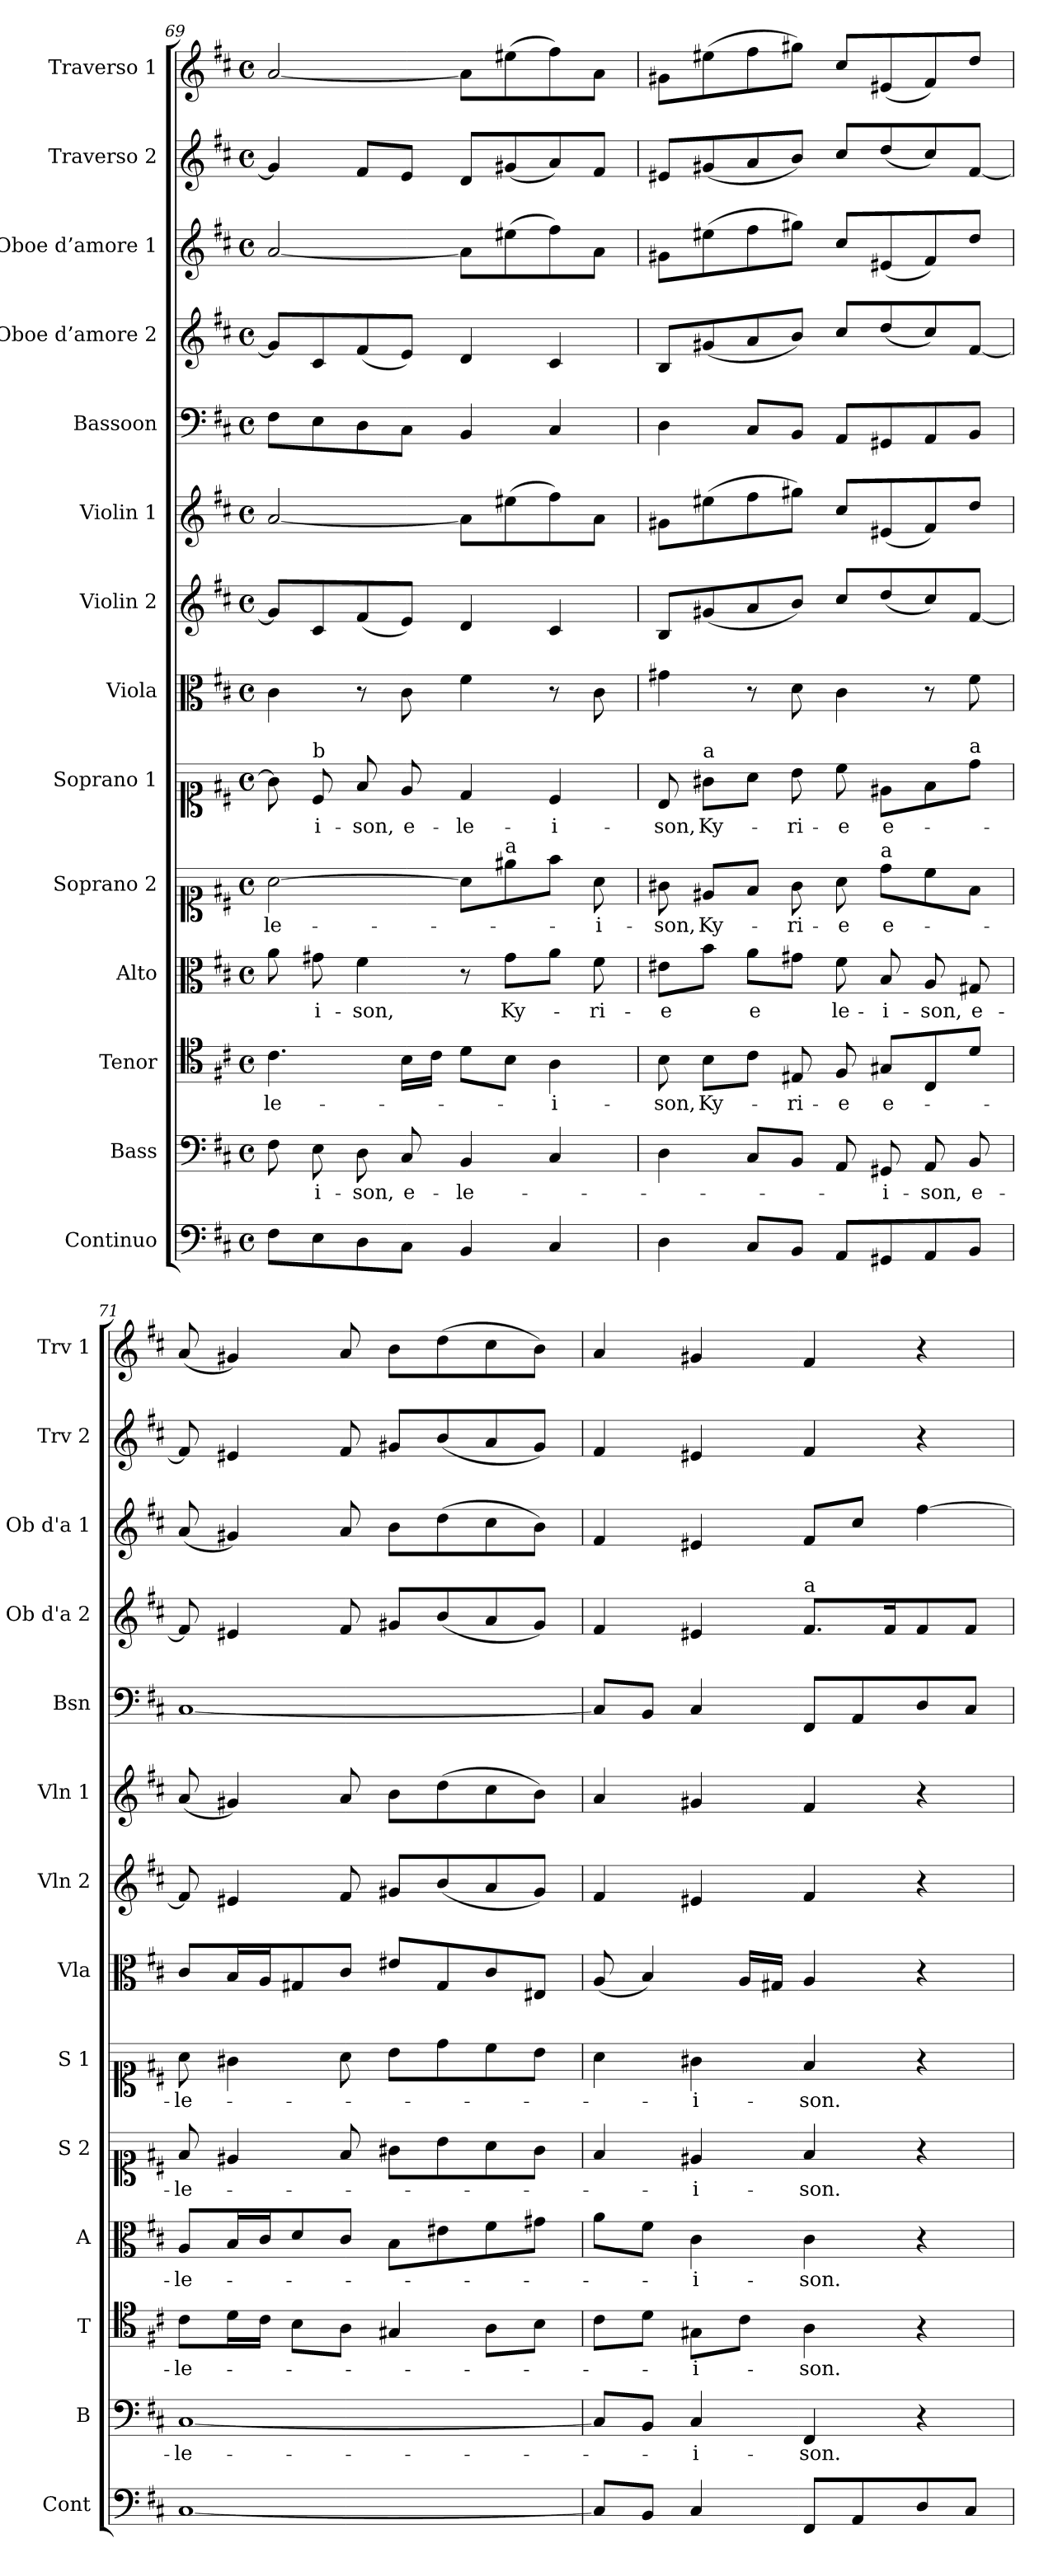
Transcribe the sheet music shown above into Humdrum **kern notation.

**kern	**kern	**text	**kern	**text	**kern	**text	**kern	**text	**kern	**text	**kern	**kern	**kern	**kern	**kern	**kern	**kern	**kern
*part14	*part13	*part13	*part12	*part12	*part11	*part11	*part10	*part10	*part9	*part9	*part8	*part7	*part6	*part5	*part4	*part3	*part2	*part1
*staff14	*staff13	*staff13	*staff12	*staff12	*staff11	*staff11	*staff10	*staff10	*staff9	*staff9	*staff8	*staff7	*staff6	*staff5	*staff4	*staff3	*staff2	*staff1
*I"Continuo	*I"Bass	*	*I"Tenor	*	*I"Alto	*	*I"Soprano 2	*	*I"Soprano 1	*	*I"Viola	*I"Violin 2	*I"Violin 1	*I"Bassoon	*I"Oboe d’amore 2	*I"Oboe d’amore 1	*I"Traverso 2	*I"Traverso 1
*I'Cont	*I'B	*	*I'T	*	*I'A	*	*I'S 2	*	*I'S 1	*	*I'Vla	*I'Vln 2	*I'Vln 1	*I'Bsn	*I'Ob d'a 2	*I'Ob d'a 1	*I'Trv 2	*I'Trv 1
*clefF4	*clefF4	*	*clefC4	*	*clefC3	*	*clefC1	*	*clefC1	*	*clefC3	*clefG2	*clefG2	*clefF4	*clefG2	*clefG2	*clefG2	*clefG2
*k[f#c#]	*k[f#c#]	*	*k[f#c#]	*	*k[f#c#]	*	*k[f#c#]	*	*k[f#c#]	*	*k[f#c#]	*k[f#c#]	*k[f#c#]	*k[f#c#]	*k[f#c#]	*k[f#c#]	*k[f#c#]	*k[f#c#]
*M4/4	*M4/4	*	*M4/4	*	*M4/4	*	*M4/4	*	*M4/4	*	*M4/4	*M4/4	*M4/4	*M4/4	*M4/4	*M4/4	*M4/4	*M4/4
*met(c)	*met(c)	*	*met(c)	*	*met(c)	*	*met(c)	*	*met(c)	*	*met(c)	*met(c)	*met(c)	*met(c)	*met(c)	*met(c)	*met(c)	*met(c)
=69	=69	=69	=69	=69	=69	=69	=69	=69	=69	=69	=69	=69	=69	=69	=69	=69	=69	=69
!	!	!	!	!LO:LY:b	!	!	!	!LO:LY:b	!	!	!	!	!	!	!	!	!	!
8F#\L	8F#\	.	4.c#\	-le-	8a\	.	[2a\	-le-	8g#\]	.	4c#\	8g#/L]	[2a/	8F#\L	8g#/L]	[2a/	4g#/]	[2a/
!	!	!	!	!	!	!	!	!	!LO:TX:a:t=b	!	!	!	!	!	!	!	!	!
!	!	!LO:LY:b	!	!	!	!LO:LY:b	!	!	!	!LO:LY:b	!	!	!	!	!	!	!	!
8E\	8E\	-i-	.	.	8g#X\	-i-	.	.	8c#/	-i-	.	8c#/	.	8E\	8c#/	.	.	.
!	!	!LO:LY:b	!	!	!	!LO:LY:b	!	!	!	!LO:LY:b	!	!	!	!	!	!	!	!
8D\	8D\	-son,	.	.	4f#\	-son,	.	.	8f#/	-son,	8r	(8f#/	.	8D\	(8f#/	.	8f#/L	.
!	!	!LO:LY:b	!	!	!	!	!	!	!	!LO:LY:b	!	!	!	!	!	!	!	!
8C#\J	8C#/	e-	16B\LL	.	.	.	.	.	8e/	e-	8c#\	8e/J)	.	8C#\J	8e/J)	.	8e/J	.
.	.	.	16c#\JJ	.	.	.	.	.	.	.	.	.	.	.	.	.	.	.
!	!	!LO:LY:b	!	!	!	!	!	!	!	!LO:LY:b	!	!	!	!	!	!	!	!
4BB/	4BB/	-le-	8d\L	.	8r	.	8a\L]	.	4d/	-le-	4f#\	4d/	8a\L]	4BB/	4d/	8a\L]	8d/L	8a\L]
!	!	!	!	!	!	!	!LO:TX:a:t=a	!	!	!	!	!	!	!	!	!	!	!
!	!	!	!	!	!	!LO:LY:b	!	!	!	!	!	!	!	!	!	!	!	!
.	.	.	8B\J	.	8g#\L	Ky-	8ee#X\	.	.	.	.	.	(8ee#X\	.	.	(8ee#X\	(8g#X/	(8ee#X\
!	!	!	!	!LO:LY:b	!	!	!	!	!	!LO:LY:b	!	!	!	!	!	!	!	!
4C#/	4C#/	.	4A\	-i-	8a\J	.	8ff#\J	.	4c#/	-i-	8r	4c#/	8ff#\)	4C#/	4c#/	8ff#\)	8a/)	8ff#\)
!	!	!	!	!	!	!LO:LY:b	!	!LO:LY:b	!	!	!	!	!	!	!	!	!	!
.	.	.	.	.	8f#\	-ri-	8a\	-i-	.	.	8c#\	.	8a\J	.	.	8a\J	8f#/J	8a\J
=70	=70	=70	=70	=70	=70	=70	=70	=70	=70	=70	=70	=70	=70	=70	=70	=70	=70	=70
!	!	!	!	!LO:LY:b	!	!LO:LY:b	!	!LO:LY:b	!	!LO:LY:b	!	!	!	!	!	!	!	!
4D\	4D\	.	8B\	-son,	8e#X\L	-e	8g#X\	-son,	8B/	-son,	4g#X\	8B/L	8g#X\L	4D\	8B/L	8g#X\L	8e#X/L	8g#X\L
!	!	!	!	!	!	!	!	!	!LO:TX:a:t=a	!	!	!	!	!	!	!	!	!
!	!	!	!	!LO:LY:b	!	!	!	!LO:LY:b	!	!LO:LY:b	!	!	!	!	!	!	!	!
.	.	.	8B\L	Ky-	8b\J	.	8e#X/L	Ky-	8g#X\L	Ky-	.	(8g#X/	(8ee#X\	.	(8g#X/	(8ee#X\	(8g#X/	(8ee#X\
!	!	!	!	!	!	!LO:LY:b	!	!	!	!	!	!	!	!	!	!	!	!
8C#/L	8C#/L	.	8c#\J	.	8a\L	e	8f#/J	.	8a\J	.	8r	8a/	8ff#\	8C#/L	8a/	8ff#\	8a/	8ff#\
!	!	!	!	!LO:LY:b	!	!	!	!LO:LY:b	!	!LO:LY:b	!	!	!	!	!	!	!	!
8BB/J	8BB/J	.	8E#X/	-ri-	8g#X\J	.	8g#\	-ri-	8b\	-ri-	8d\	8b/J)	8gg#X\J)	8BB/J	8b/J)	8gg#X\J)	8b/J)	8gg#X\J)
!	!	!	!	!LO:LY:b	!	!LO:LY:b	!	!LO:LY:b	!	!LO:LY:b	!	!	!	!	!	!	!	!
8AA/L	8AA/	.	8F#/	-e	8f#\	le-	8a\	-e	8cc#\	-e	4c#\	8cc#/L	8cc#/L	8AA/L	8cc#/L	8cc#/L	8cc#/L	8cc#/L
!	!	!	!	!	!	!	!LO:TX:a:t=a	!	!	!	!	!	!	!	!	!	!	!
!	!	!LO:LY:b	!	!LO:LY:b	!	!LO:LY:b	!	!LO:LY:b	!	!LO:LY:b	!	!	!	!	!	!	!	!
8GG#X/	8GG#X/	-i-	8G#X/L	e-	8B/	-i-	8dd\L	e-	8e#X\L	e-	.	(8dd/	(8e#X/	8GG#X/	(8dd/	(8e#X/	(8dd/	(8e#X/
!	!	!LO:LY:b	!	!	!	!LO:LY:b	!	!	!	!	!	!	!	!	!	!	!	!
8AA/	8AA/	-son,	8C#/	.	8A/	-son,	8cc#\	.	8f#\	.	8r	8cc#/)	8f#/)	8AA/	8cc#/)	8f#/)	8cc#/)	8f#/)
!	!	!	!	!	!	!	!	!	!LO:TX:a:t=a	!	!	!	!	!	!	!	!	!
!	!	!LO:LY:b	!	!	!	!LO:LY:b	!	!	!	!	!	!	!	!	!	!	!	!
8BB/J	8BB/	e-	8d/J	.	8G#X/	e-	8f#\J	.	8dd\J	.	8f#\	[8f#/J	8dd/J	8BB/J	[8f#/J	8dd/J	[8f#/J	8dd/J
=71	=71	=71	=71	=71	=71	=71	=71	=71	=71	=71	=71	=71	=71	=71	=71	=71	=71	=71
!	!	!LO:LY:b	!	!LO:LY:b	!	!LO:LY:b	!	!LO:LY:b	!	!LO:LY:b	!	!	!	!	!	!	!	!
[1C#	[1C#	-le-	8c#\L	-le-	8A/L	-le-	8f#/	-le-	8a\	-le-	8c#/L	8f#/]	(8a/	[1C#	8f#/]	(8a/	8f#/]	(8a/
.	.	.	16d\L	.	16B/L	.	4e#X/	.	4g#X\	.	16B/L	4e#X/	4g#X/)	.	4e#X/	4g#X/)	4e#X/	4g#X/)
.	.	.	16c#\JJ	.	16c#/J	.	.	.	.	.	16A/J	.	.	.	.	.	.	.
.	.	.	8B\L	.	8d/	.	.	.	.	.	8G#X/	.	.	.	.	.	.	.
.	.	.	8A\J	.	8c#/J	.	8f#/	.	8a\	.	8c#/J	8f#/	8a/	.	8f#/	8a/	8f#/	8a/
.	.	.	4G#X/	.	8B\L	.	8g#X\L	.	8b\L	.	8e#X/L	8g#X/L	8b\L	.	8g#X/L	8b\L	8g#X/L	8b\L
.	.	.	.	.	8e#X\	.	8b\	.	8dd\	.	8G#/	(8b/	(8dd\	.	(8b/	(8dd\	(8b/	(8dd\
.	.	.	8A\L	.	8f#\	.	8a\	.	8cc#\	.	8c#/	8a/	8cc#\	.	8a/	8cc#\	8a/	8cc#\
.	.	.	8B\J	.	8g#X\J	.	8g#\J	.	8b\J	.	8E#X/J	8g#/J)	8b\J)	.	8g#/J)	8b\J)	8g#/J)	8b\J)
!!LO:PB:g=z
=72	=72	=72	=72	=72	=72	=72	=72	=72	=72	=72	=72	=72	=72	=72	=72	=72	=72	=72
8C#/L]	8C#/L]	.	8c#\L	.	8a\L	.	4f#/	.	4a\	.	(8A/	4f#/	4a/	8C#/L]	4f#/	4f#/	4f#/	4a/
8BB/J	8BB/J	.	8d\J	.	8f#\J	.	.	.	.	.	4B/)	.	.	8BB/J	.	.	.	.
!	!	!LO:LY:b	!	!LO:LY:b	!	!LO:LY:b	!	!LO:LY:b	!	!LO:LY:b	!	!	!	!	!	!	!	!
4C#/	4C#/	-i-	8G#X\L	-i-	4c#\	-i-	4e#X/	-i-	4g#X\	-i-	.	4e#X/	4g#X/	4C#/	4e#X/	4e#X/	4e#X/	4g#X/
.	.	.	8c#\J	.	.	.	.	.	.	.	16A/LL	.	.	.	.	.	.	.
.	.	.	.	.	.	.	.	.	.	.	16G#X/JJ	.	.	.	.	.	.	.
!	!	!	!	!	!	!	!	!	!	!	!	!	!	!	!LO:TX:a:t=a	!	!	!
!	!	!LO:LY:b	!	!LO:LY:b	!	!LO:LY:b	!	!LO:LY:b	!	!LO:LY:b	!	!	!	!	!	!	!	!
8FF#/L	4FF#/	-son.	4A\	-son.	4c#\	-son.	4f#/	-son.	4f#/	-son.	4A/	4f#/	4f#/	8FF#/L	8.f#/L	8f#/L	4f#/	4f#/
8AA/	.	.	.	.	.	.	.	.	.	.	.	.	.	8AA/	.	8cc#/J	.	.
.	.	.	.	.	.	.	.	.	.	.	.	.	.	.	16f#/K	.	.	.
8D/	4r	.	4r	.	4r	.	4r	.	4r	.	4r	4r	4r	8D/	8f#/	[4ff#\	4r	4r
8C#/J	.	.	.	.	.	.	.	.	.	.	.	.	.	8C#/J	8f#/J	.	.	.
=	=	=	=	=	=	=	=	=	=	=	=	=	=	=	=	=	=	=
*-	*-	*-	*-	*-	*-	*-	*-	*-	*-	*-	*-	*-	*-	*-	*-	*-	*-	*-
